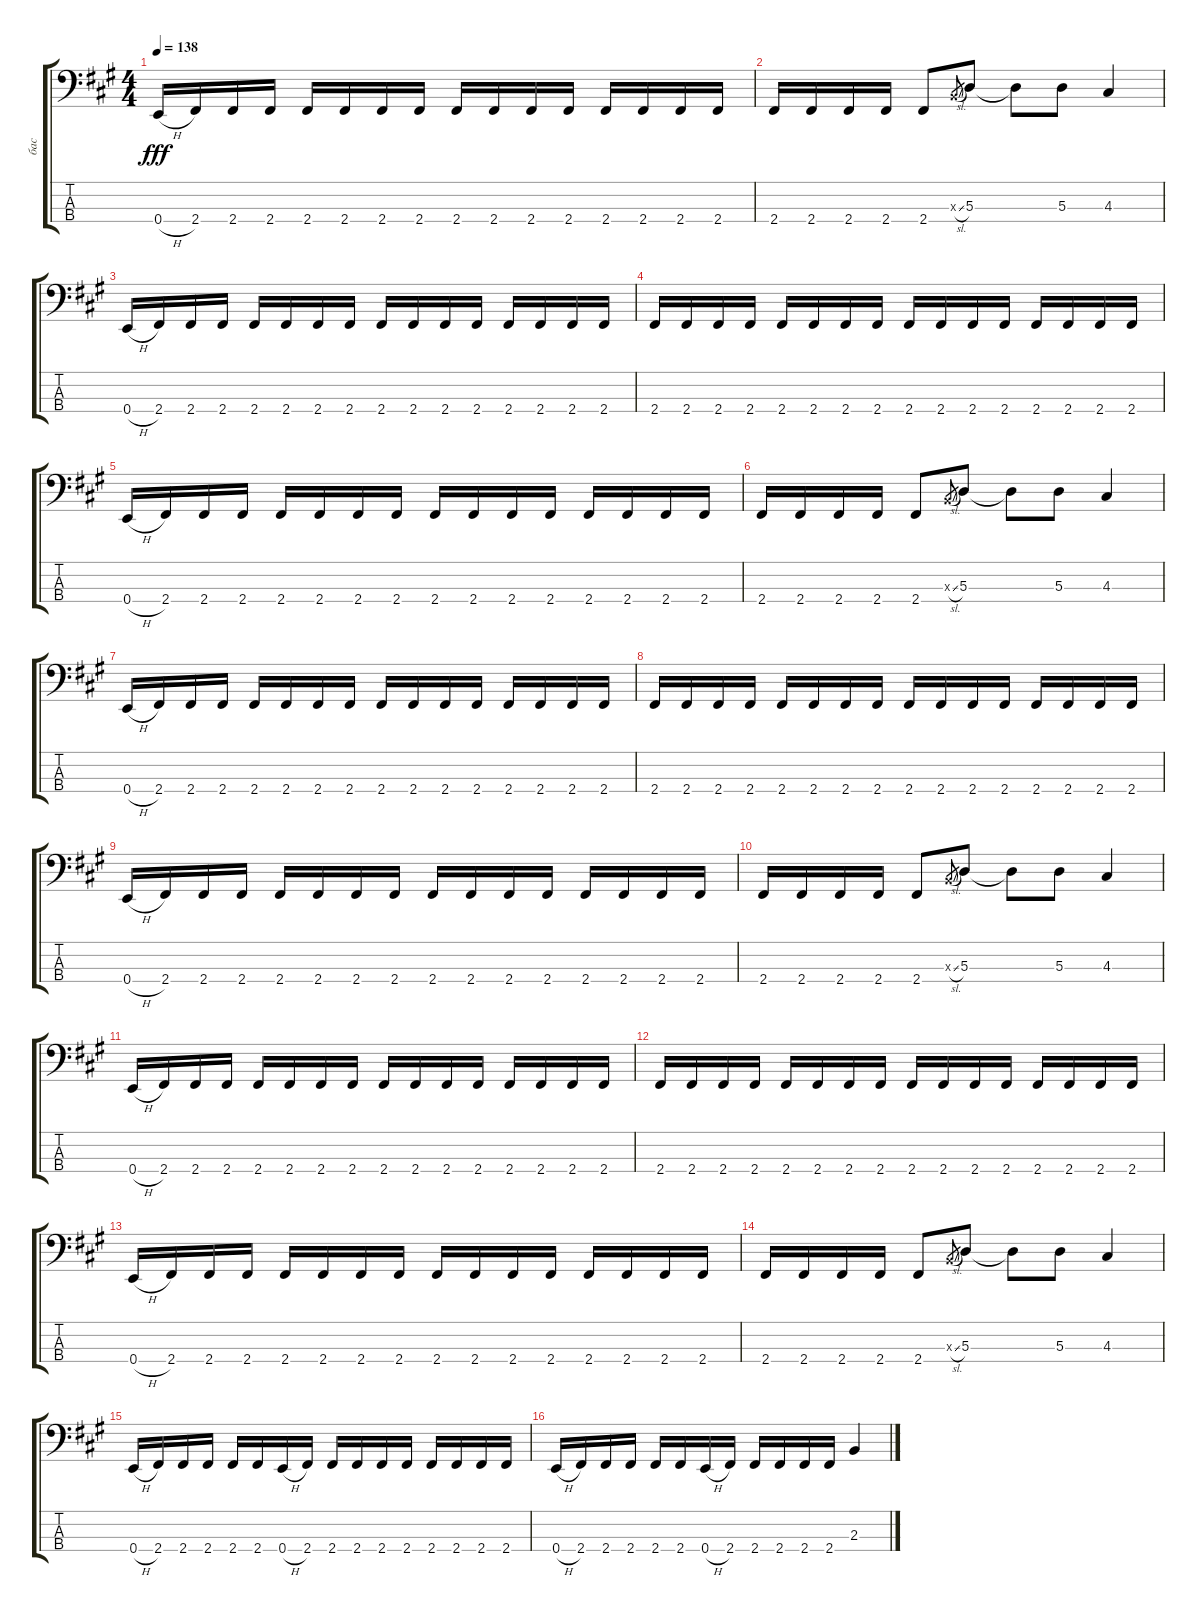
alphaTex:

\track ("бас" "бас") {instrument electricbassfinger}
\staff {score tabs}
\tuning (G2 D2 A1 E1) {hide}
\ts (4 4)
\tempo 138
\clef f4
\ks f#minor
0.4{h}.16{dy fff} 2.4.16 2.4.16 2.4.16 2.4.16 2.4.16 2.4.16 2.4.16 2.4.16 2.4.16 2.4.16 2.4.16 2.4.16 2.4.16 2.4.16 2.4.16 |
2.4.16 2.4.16 2.4.16 2.4.16 2.4.8 2.3{sl x}.8{gr} 5.3.8 5.3{t}.8 5.3.8 4.3.4 |
0.4{h}.16 2.4.16 2.4.16 2.4.16 2.4.16 2.4.16 2.4.16 2.4.16 2.4.16 2.4.16 2.4.16 2.4.16 2.4.16 2.4.16 2.4.16 2.4.16 |
2.4.16 2.4.16 2.4.16 2.4.16 2.4.16 2.4.16 2.4.16 2.4.16 2.4.16 2.4.16 2.4.16 2.4.16 2.4.16 2.4.16 2.4.16 2.4.16 |
0.4{h}.16 2.4.16 2.4.16 2.4.16 2.4.16 2.4.16 2.4.16 2.4.16 2.4.16 2.4.16 2.4.16 2.4.16 2.4.16 2.4.16 2.4.16 2.4.16 |
2.4.16 2.4.16 2.4.16 2.4.16 2.4.8 2.3{sl x}.8{gr} 5.3.8 5.3{t}.8 5.3.8 4.3.4 |
0.4{h}.16 2.4.16 2.4.16 2.4.16 2.4.16 2.4.16 2.4.16 2.4.16 2.4.16 2.4.16 2.4.16 2.4.16 2.4.16 2.4.16 2.4.16 2.4.16 |
2.4.16 2.4.16 2.4.16 2.4.16 2.4.16 2.4.16 2.4.16 2.4.16 2.4.16 2.4.16 2.4.16 2.4.16 2.4.16 2.4.16 2.4.16 2.4.16 |
0.4{h}.16 2.4.16 2.4.16 2.4.16 2.4.16 2.4.16 2.4.16 2.4.16 2.4.16 2.4.16 2.4.16 2.4.16 2.4.16 2.4.16 2.4.16 2.4.16 |
2.4.16 2.4.16 2.4.16 2.4.16 2.4.8 2.3{sl x}.8{gr} 5.3.8 5.3{t}.8 5.3.8 4.3.4 |
0.4{h}.16 2.4.16 2.4.16 2.4.16 2.4.16 2.4.16 2.4.16 2.4.16 2.4.16 2.4.16 2.4.16 2.4.16 2.4.16 2.4.16 2.4.16 2.4.16 |
2.4.16 2.4.16 2.4.16 2.4.16 2.4.16 2.4.16 2.4.16 2.4.16 2.4.16 2.4.16 2.4.16 2.4.16 2.4.16 2.4.16 2.4.16 2.4.16 |
0.4{h}.16 2.4.16 2.4.16 2.4.16 2.4.16 2.4.16 2.4.16 2.4.16 2.4.16 2.4.16 2.4.16 2.4.16 2.4.16 2.4.16 2.4.16 2.4.16 |
2.4.16 2.4.16 2.4.16 2.4.16 2.4.8 2.3{sl x}.8{gr} 5.3.8 5.3{t}.8 5.3.8 4.3.4 |
0.4{h}.16 2.4.16 2.4.16 2.4.16 2.4.16 2.4.16 0.4{h}.16 2.4.16 2.4.16 2.4.16 2.4.16 2.4.16 2.4.16 2.4.16 2.4.16 2.4.16 |
0.4{h}.16 2.4.16 2.4.16 2.4.16 2.4.16 2.4.16 0.4{h}.16 2.4.16 2.4.16 2.4.16 2.4.16 2.4.16 2.3.4
